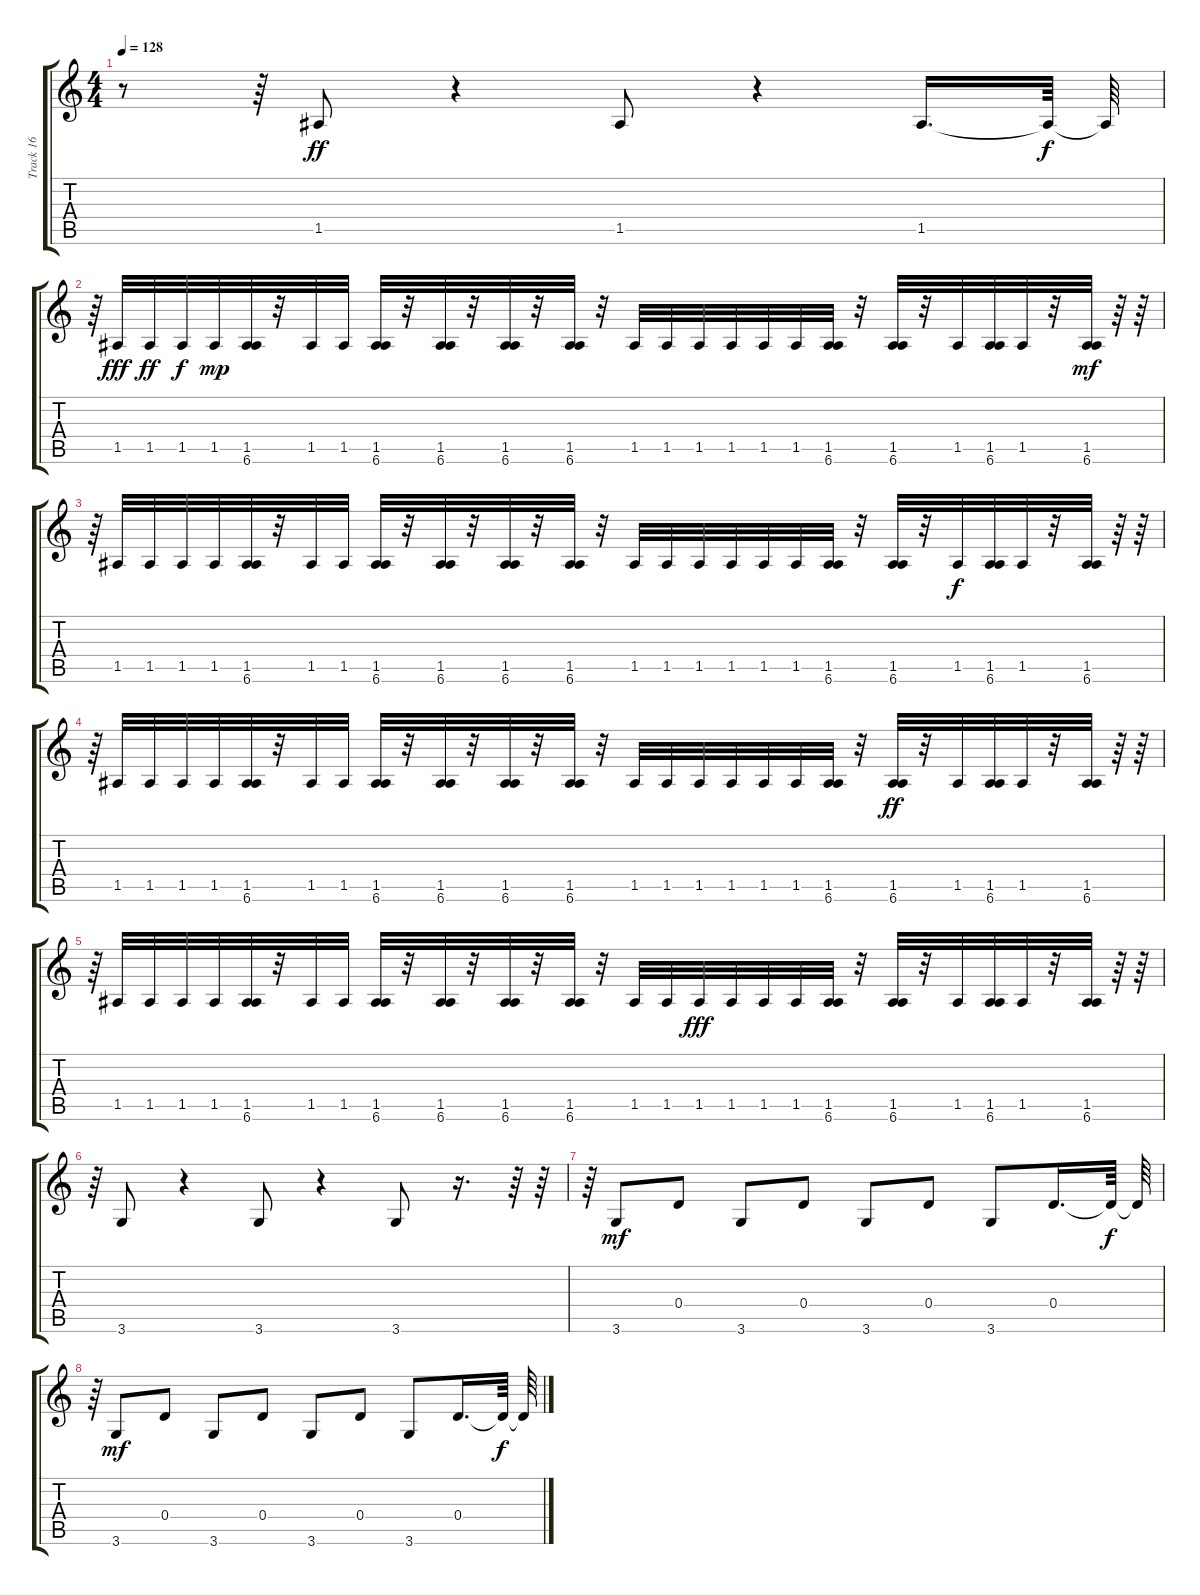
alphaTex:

\track ("Track 16" "Track 16") {instrument acousticbass}
\staff {score tabs}
\tuning (E4 B3 G3 D3 A2 E2) {hide}
\ts (4 4)
\tempo 128
\clef g2
\ks c
r.8{dy ff} r.64 1.5.8 r.4 1.5.8 r.4 1.5.16{d} 1.5{t}.64{dy f} 1.5{t}.64 |
r.64 1.5.32{dy fff} 1.5.32{dy ff} 1.5.32{dy f} 1.5.32{dy mp} (1.5 6.6).32 r.32 1.5.32 1.5.32 (1.5 6.6).32 r.32 (1.5 6.6).32 r.32 (1.5 6.6).32 r.32 (1.5 6.6).32 r.32 1.5.32 1.5.32 1.5.32 1.5.32 1.5.32 1.5.32 (1.5 6.6).32 r.32 (1.5 6.6).32 r.32 1.5.32 (1.5 6.6).32 1.5.32 r.32 (1.5 6.6).32{dy mf} r.64 r.64 |
r.64 1.5.32 1.5.32 1.5.32 1.5.32 (1.5 6.6).32 r.32 1.5.32 1.5.32 (1.5 6.6).32 r.32 (1.5 6.6).32 r.32 (1.5 6.6).32 r.32 (1.5 6.6).32 r.32 1.5.32 1.5.32 1.5.32 1.5.32 1.5.32 1.5.32 (1.5 6.6).32 r.32 (1.5 6.6).32 r.32 1.5.32{dy f} (1.5 6.6).32 1.5.32 r.32 (1.5 6.6).32 r.64 r.64 |
r.64 1.5.32 1.5.32 1.5.32 1.5.32 (1.5 6.6).32 r.32 1.5.32 1.5.32 (1.5 6.6).32 r.32 (1.5 6.6).32 r.32 (1.5 6.6).32 r.32 (1.5 6.6).32 r.32 1.5.32 1.5.32 1.5.32 1.5.32 1.5.32 1.5.32 (1.5 6.6).32 r.32 (1.5 6.6).32{dy ff} r.32 1.5.32 (1.5 6.6).32 1.5.32 r.32 (1.5 6.6).32 r.64 r.64 |
r.64 1.5.32 1.5.32 1.5.32 1.5.32 (1.5 6.6).32 r.32 1.5.32 1.5.32 (1.5 6.6).32 r.32 (1.5 6.6).32 r.32 (1.5 6.6).32 r.32 (1.5 6.6).32 r.32 1.5.32 1.5.32 1.5.32{dy fff} 1.5.32 1.5.32 1.5.32 (1.5 6.6).32 r.32 (1.5 6.6).32 r.32 1.5.32 (1.5 6.6).32 1.5.32 r.32 (1.5 6.6).32 r.64 r.64 |
r.64 3.6.8 r.4 3.6.8 r.4 3.6.8 r.16{d} r.64 r.64 |
r.64 3.6.8{dy mf} 0.4.8 3.6.8 0.4.8 3.6.8 0.4.8 3.6.8 0.4.16{d} 0.4{t}.64{dy f} 0.4{t}.64 |
r.64 3.6.8{dy mf} 0.4.8 3.6.8 0.4.8 3.6.8 0.4.8 3.6.8 0.4.16{d} 0.4{t}.64{dy f} 0.4{t}.64
